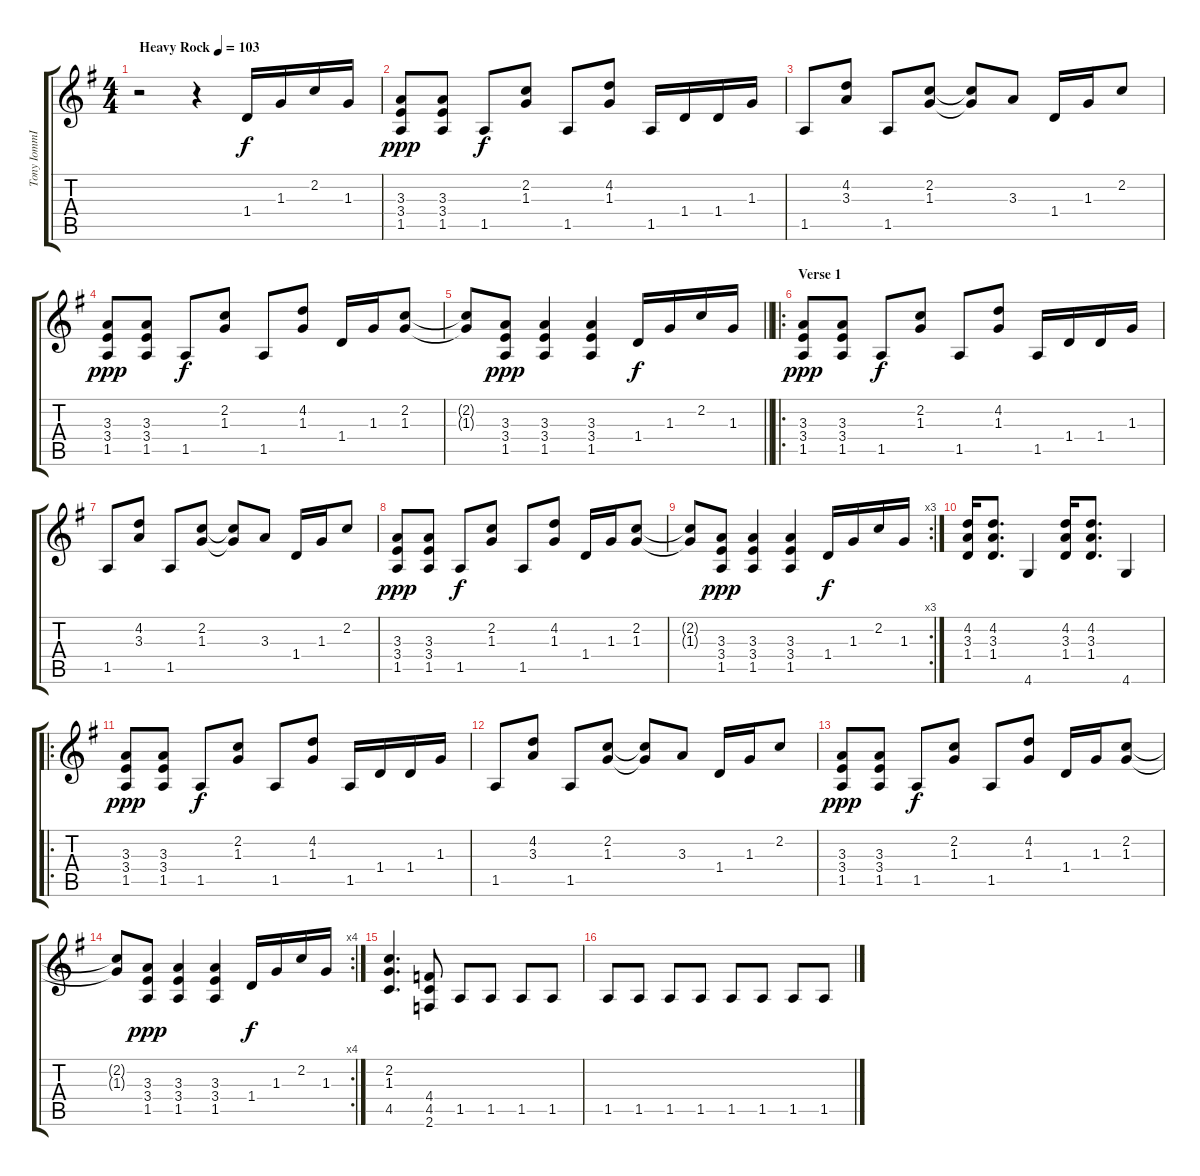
\track ("Tony IommI Rhythm" "Tony IommI") {instrument distortionguitar}
\staff {score tabs}
\tuning (Eb4 Bb3 Gb3 Db3 Ab2 Eb2) {hide}
\ts (4 4)
\tempo (103 "Heavy Rock")
\clef g2
\ks g
r.2{dy f instrument distortionguitar} r.4 1.4.16 1.3.16 2.2.16 1.3.16 |
(3.3 3.4 1.5).8{dy ppp} (3.3 3.4 1.5).8 1.5.8{dy f} (2.2 1.3).8 1.5.8 (4.2 1.3).8 1.5.16 1.4.16 1.4.16 1.3.16 |
1.5.8 (4.2 3.3).8 1.5.8 (2.2 1.3).8 (2.2{t} 1.3{t}).8 3.3.8 1.4.16 1.3.16 2.2.8 |
(3.3 3.4 1.5).8{dy ppp} (3.3 3.4 1.5).8 1.5.8{dy f} (2.2 1.3).8 1.5.8 (4.2 1.3).8 1.4.16 1.3.16 (2.2 1.3).8 |
\barLineRight lightlight
(2.2{t} 1.3{t}).8 (3.3 3.4 1.5).8{dy ppp} (3.3 3.4 1.5).4 (3.3 3.4 1.5).4 1.4.16{dy f} 1.3.16 2.2.16 1.3.16 |
\ro
\section ("" "Verse 1")
(3.3 3.4 1.5).8{dy ppp} (3.3 3.4 1.5).8 1.5.8{dy f} (2.2 1.3).8 1.5.8 (4.2 1.3).8 1.5.16 1.4.16 1.4.16 1.3.16 |
1.5.8 (4.2 3.3).8 1.5.8 (2.2 1.3).8 (2.2{t} 1.3{t}).8 3.3.8 1.4.16 1.3.16 2.2.8 |
(3.3 3.4 1.5).8{dy ppp} (3.3 3.4 1.5).8 1.5.8{dy f} (2.2 1.3).8 1.5.8 (4.2 1.3).8 1.4.16 1.3.16 (2.2 1.3).8 |
\rc 3
(2.2{t} 1.3{t}).8 (3.3 3.4 1.5).8{dy ppp} (3.3 3.4 1.5).4 (3.3 3.4 1.5).4 1.4.16{dy f} 1.3.16 2.2.16 1.3.16 |
(4.2 3.3 1.4).16 (4.2 3.3 1.4).8{d} 4.6.4 (4.2 3.3 1.4).16 (4.2 3.3 1.4).8{d} 4.6.4 |
\ro
(3.3 3.4 1.5).8{dy ppp} (3.3 3.4 1.5).8 1.5.8{dy f} (2.2 1.3).8 1.5.8 (4.2 1.3).8 1.5.16 1.4.16 1.4.16 1.3.16 |
1.5.8 (4.2 3.3).8 1.5.8 (2.2 1.3).8 (2.2{t} 1.3{t}).8 3.3.8 1.4.16 1.3.16 2.2.8 |
(3.3 3.4 1.5).8{dy ppp} (3.3 3.4 1.5).8 1.5.8{dy f} (2.2 1.3).8 1.5.8 (4.2 1.3).8 1.4.16 1.3.16 (2.2 1.3).8 |
\rc 4
(2.2{t} 1.3{t}).8 (3.3 3.4 1.5).8{dy ppp} (3.3 3.4 1.5).4 (3.3 3.4 1.5).4 1.4.16{dy f} 1.3.16 2.2.16 1.3.16 |
(2.2 1.3 4.5).4{d} (4.4 4.5 2.6).8 1.5.8 1.5.8 1.5.8 1.5.8 |
1.5.8 1.5.8 1.5.8 1.5.8 1.5.8 1.5.8 1.5.8 1.5.8
